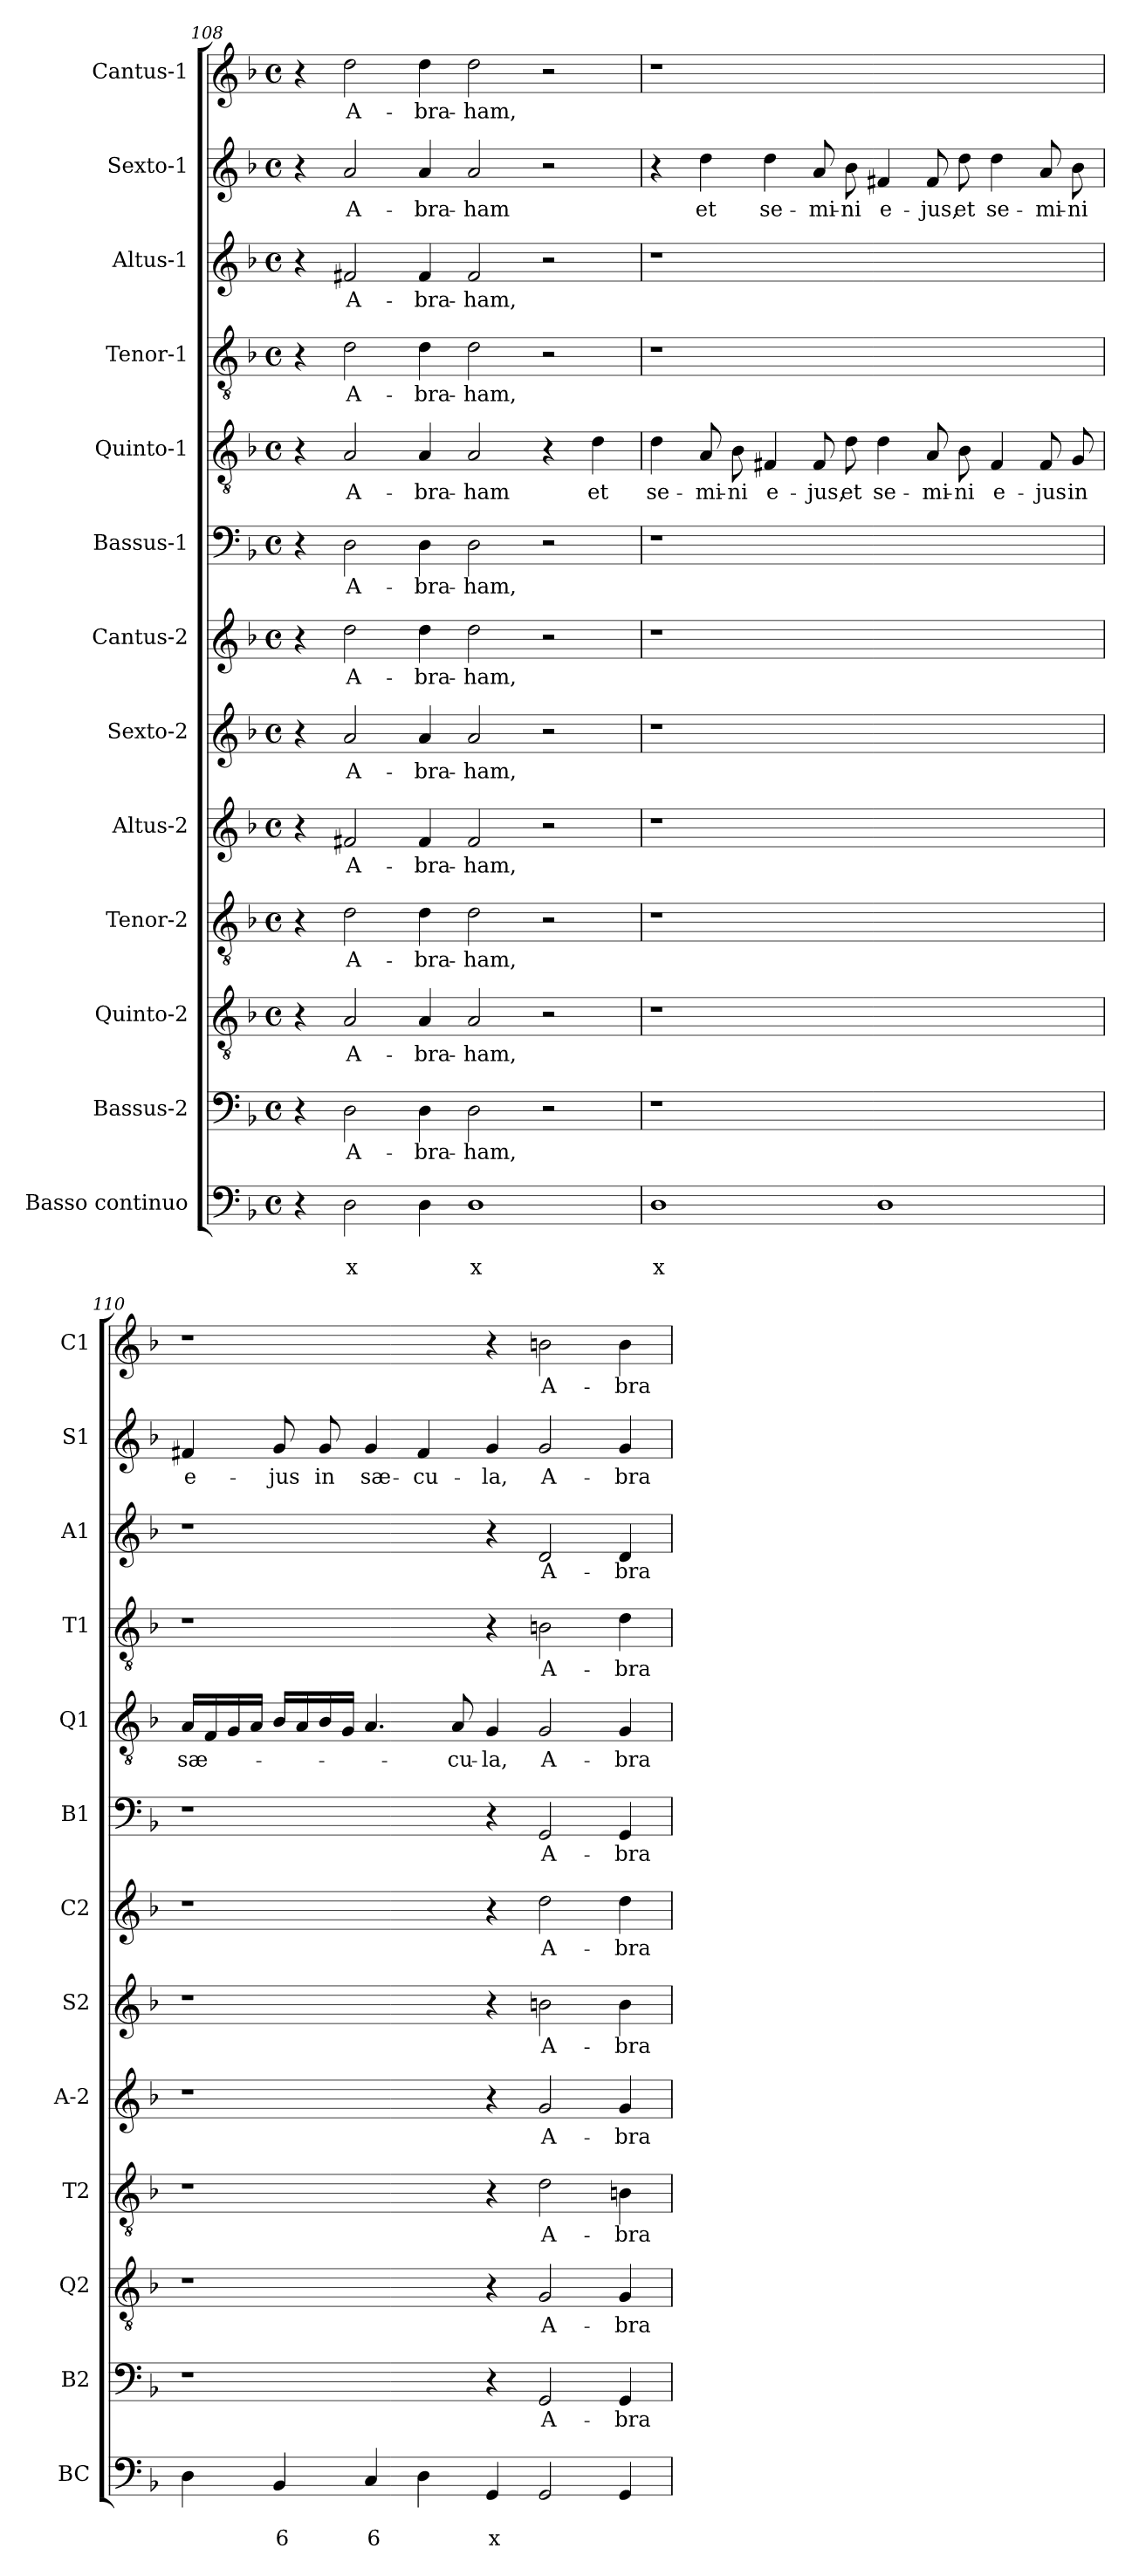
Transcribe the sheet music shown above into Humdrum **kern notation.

**kern	**text	**text	**kern	**text	**kern	**text	**kern	**text	**kern	**text	**kern	**text	**kern	**text	**kern	**text	**kern	**text	**kern	**text	**kern	**text	**kern	**text	**kern	**text
*part13	*part13	*part13	*part12	*part12	*part11	*part11	*part10	*part10	*part9	*part9	*part8	*part8	*part7	*part7	*part6	*part6	*part5	*part5	*part4	*part4	*part3	*part3	*part2	*part2	*part1	*part1
*staff13	*staff13	*staff13	*staff12	*staff12	*staff11	*staff11	*staff10	*staff10	*staff9	*staff9	*staff8	*staff8	*staff7	*staff7	*staff6	*staff6	*staff5	*staff5	*staff4	*staff4	*staff3	*staff3	*staff2	*staff2	*staff1	*staff1
*I"Basso continuo	*	*	*I"Bassus-2	*	*I"Quinto-2	*	*I"Tenor-2	*	*I"Altus-2	*	*I"Sexto-2	*	*I"Cantus-2	*	*I"Bassus-1	*	*I"Quinto-1	*	*I"Tenor-1	*	*I"Altus-1	*	*I"Sexto-1	*	*I"Cantus-1	*
*I'BC	*	*	*I'B2	*	*I'Q2	*	*I'T2	*	*I'A-2	*	*I'S2	*	*I'C2	*	*I'B1	*	*I'Q1	*	*I'T1	*	*I'A1	*	*I'S1	*	*I'C1	*
!!LO:PB:g=z
*clefF4	*	*	*clefF4	*	*clefGv2	*	*clefGv2	*	*clefG2	*	*clefG2	*	*clefG2	*	*clefF4	*	*clefGv2	*	*clefGv2	*	*clefG2	*	*clefG2	*	*clefG2	*
*k[b-]	*	*	*k[b-]	*	*k[b-]	*	*k[b-]	*	*k[b-]	*	*k[b-]	*	*k[b-]	*	*k[b-]	*	*k[b-]	*	*k[b-]	*	*k[b-]	*	*k[b-]	*	*k[b-]	*
*F:	*	*	*F:	*	*F:	*	*F:	*	*F:	*	*F:	*	*F:	*	*F:	*	*F:	*	*F:	*	*F:	*	*F:	*	*F:	*
*M4/4	*	*	*M4/4	*	*M4/4	*	*M4/4	*	*M4/4	*	*M4/4	*	*M4/4	*	*M4/4	*	*M4/4	*	*M4/4	*	*M4/4	*	*M4/4	*	*M4/4	*
*met(c)	*	*	*met(c)	*	*met(c)	*	*met(c)	*	*met(c)	*	*met(c)	*	*met(c)	*	*met(c)	*	*met(c)	*	*met(c)	*	*met(c)	*	*met(c)	*	*met(c)	*
=108	=108	=108	=108	=108	=108	=108	=108	=108	=108	=108	=108	=108	=108	=108	=108	=108	=108	=108	=108	=108	=108	=108	=108	=108	=108	=108
4r	.	.	4r	.	4r	.	4r	.	4r	.	4r	.	4r	.	4r	.	4r	.	4r	.	4r	.	4r	.	4r	.
!	!	!LO:LY:b	!	!LO:LY:b	!	!LO:LY:b	!	!LO:LY:b	!	!LO:LY:b	!	!LO:LY:b	!	!LO:LY:b	!	!LO:LY:b	!	!LO:LY:b	!	!LO:LY:b	!	!LO:LY:b	!	!LO:LY:b	!	!LO:LY:b
2D\	.	x	2D\	A-	2A/	A-	2d\	A-	2f#X/	A-	2a/	A-	2dd\	A-	2D\	A-	2A/	A-	2d\	A-	2f#X/	A-	2a/	A-	2dd\	A-
!	!	!	!	!LO:LY:b	!	!LO:LY:b	!	!LO:LY:b	!	!LO:LY:b	!	!LO:LY:b	!	!LO:LY:b	!	!LO:LY:b	!	!LO:LY:b	!	!LO:LY:b	!	!LO:LY:b	!	!LO:LY:b	!	!LO:LY:b
4D\	.	.	4D\	-bra-	4A/	-bra-	4d\	-bra-	4f#/	-bra-	4a/	-bra-	4dd\	-bra-	4D\	-bra-	4A/	-bra-	4d\	-bra-	4f#/	-bra-	4a/	-bra-	4dd\	-bra-
!	!	!LO:LY:b	!	!LO:LY:b	!	!LO:LY:b	!	!LO:LY:b	!	!LO:LY:b	!	!LO:LY:b	!	!LO:LY:b	!	!LO:LY:b	!	!LO:LY:b	!	!LO:LY:b	!	!LO:LY:b	!	!LO:LY:b	!	!LO:LY:b
1D	.	x	2D\	-ham,	2A/	-ham,	2d\	-ham,	2f#/	-ham,	2a/	-ham,	2dd\	-ham,	2D\	-ham,	2A/	-ham	2d\	-ham,	2f#/	-ham,	2a/	-ham	2dd\	-ham,
.	.	.	2r	.	2r	.	2r	.	2r	.	2r	.	2r	.	2r	.	4r	.	2r	.	2r	.	2r	.	2r	.
!	!	!	!	!	!	!	!	!	!	!	!	!	!	!	!	!	!	!LO:LY:b	!	!	!	!	!	!	!	!
.	.	.	.	.	.	.	.	.	.	.	.	.	.	.	.	.	4d\	et	.	.	.	.	.	.	.	.
=109	=109	=109	=109	=109	=109	=109	=109	=109	=109	=109	=109	=109	=109	=109	=109	=109	=109	=109	=109	=109	=109	=109	=109	=109	=109	=109
!	!	!LO:LY:b	!	!	!	!	!	!	!	!	!	!	!	!	!	!	!	!LO:LY:b	!	!	!	!	!	!	!	!
1D	.	x	1r	.	1r	.	1r	.	1r	.	1r	.	1r	.	1r	.	4d\	se-	1r	.	1r	.	4r	.	1r	.
!	!	!	!	!	!	!	!	!	!	!	!	!	!	!	!	!	!	!LO:LY:b	!	!	!	!	!	!LO:LY:b	!	!
.	.	.	.	.	.	.	.	.	.	.	.	.	.	.	.	.	8A/	-mi-	.	.	.	.	4dd\	et	.	.
!	!	!	!	!	!	!	!	!	!	!	!	!	!	!	!	!	!	!LO:LY:b	!	!	!	!	!	!	!	!
.	.	.	.	.	.	.	.	.	.	.	.	.	.	.	.	.	8B-\	-ni	.	.	.	.	.	.	.	.
!	!	!	!	!	!	!	!	!	!	!	!	!	!	!	!	!	!	!LO:LY:b	!	!	!	!	!	!LO:LY:b	!	!
.	.	.	.	.	.	.	.	.	.	.	.	.	.	.	.	.	4F#X/	e-	.	.	.	.	4dd\	se-	.	.
!	!	!	!	!	!	!	!	!	!	!	!	!	!	!	!	!	!	!LO:LY:b	!	!	!	!	!	!LO:LY:b	!	!
.	.	.	.	.	.	.	.	.	.	.	.	.	.	.	.	.	8F#/	-jus,	.	.	.	.	8a/	-mi-	.	.
!	!	!	!	!	!	!	!	!	!	!	!	!	!	!	!	!	!	!LO:LY:b	!	!	!	!	!	!LO:LY:b	!	!
.	.	.	.	.	.	.	.	.	.	.	.	.	.	.	.	.	8d\	et	.	.	.	.	8b-\	-ni	.	.
!	!	!	!	!	!	!	!	!	!	!	!	!	!	!	!	!	!	!LO:LY:b	!	!	!	!	!	!LO:LY:b	!	!
1D	.	.	1ryy	.	1ryy	.	1ryy	.	1ryy	.	1ryy	.	1ryy	.	1ryy	.	4d\	se-	1ryy	.	1ryy	.	4f#X/	e-	1ryy	.
!	!	!	!	!	!	!	!	!	!	!	!	!	!	!	!	!	!	!LO:LY:b	!	!	!	!	!	!LO:LY:b	!	!
.	.	.	.	.	.	.	.	.	.	.	.	.	.	.	.	.	8A/	-mi-	.	.	.	.	8f#/	-jus,	.	.
!	!	!	!	!	!	!	!	!	!	!	!	!	!	!	!	!	!	!LO:LY:b	!	!	!	!	!	!LO:LY:b	!	!
.	.	.	.	.	.	.	.	.	.	.	.	.	.	.	.	.	8B-\	-ni	.	.	.	.	8dd\	et	.	.
!	!	!	!	!	!	!	!	!	!	!	!	!	!	!	!	!	!	!LO:LY:b	!	!	!	!	!	!LO:LY:b	!	!
.	.	.	.	.	.	.	.	.	.	.	.	.	.	.	.	.	4F#/	e-	.	.	.	.	4dd\	se-	.	.
!	!	!	!	!	!	!	!	!	!	!	!	!	!	!	!	!	!	!LO:LY:b	!	!	!	!	!	!LO:LY:b	!	!
.	.	.	.	.	.	.	.	.	.	.	.	.	.	.	.	.	8F#/	-jus	.	.	.	.	8a/	-mi-	.	.
!	!	!	!	!	!	!	!	!	!	!	!	!	!	!	!	!	!	!LO:LY:b	!	!	!	!	!	!LO:LY:b	!	!
.	.	.	.	.	.	.	.	.	.	.	.	.	.	.	.	.	8G/	in	.	.	.	.	8b-\	-ni	.	.
=110	=110	=110	=110	=110	=110	=110	=110	=110	=110	=110	=110	=110	=110	=110	=110	=110	=110	=110	=110	=110	=110	=110	=110	=110	=110	=110
!	!	!	!	!	!	!	!	!	!	!	!	!	!	!	!	!	!	!LO:LY:b	!	!	!	!	!	!LO:LY:b	!	!
4D\	.	.	1r	.	1r	.	1r	.	1r	.	1r	.	1r	.	1r	.	16A/LL	sæ-	1r	.	1r	.	4f#X/	e-	1r	.
.	.	.	.	.	.	.	.	.	.	.	.	.	.	.	.	.	16F/	.	.	.	.	.	.	.	.	.
.	.	.	.	.	.	.	.	.	.	.	.	.	.	.	.	.	16G/	.	.	.	.	.	.	.	.	.
.	.	.	.	.	.	.	.	.	.	.	.	.	.	.	.	.	16A/JJ	.	.	.	.	.	.	.	.	.
!	!	!LO:LY:b	!	!	!	!	!	!	!	!	!	!	!	!	!	!	!	!	!	!	!	!	!	!LO:LY:b	!	!
4BB-/	.	6	.	.	.	.	.	.	.	.	.	.	.	.	.	.	16B-/LL	.	.	.	.	.	8g/	-jus	.	.
.	.	.	.	.	.	.	.	.	.	.	.	.	.	.	.	.	16A/	.	.	.	.	.	.	.	.	.
!	!	!	!	!	!	!	!	!	!	!	!	!	!	!	!	!	!	!	!	!	!	!	!	!LO:LY:b	!	!
.	.	.	.	.	.	.	.	.	.	.	.	.	.	.	.	.	16B-/	.	.	.	.	.	8g/	in	.	.
.	.	.	.	.	.	.	.	.	.	.	.	.	.	.	.	.	16G/JJ	.	.	.	.	.	.	.	.	.
!	!	!LO:LY:b	!	!	!	!	!	!	!	!	!	!	!	!	!	!	!	!	!	!	!	!	!	!LO:LY:b	!	!
4C/	.	6	.	.	.	.	.	.	.	.	.	.	.	.	.	.	4.A/	.	.	.	.	.	4g/	sæ-	.	.
!	!	!	!	!	!	!	!	!	!	!	!	!	!	!	!	!	!	!	!	!	!	!	!	!LO:LY:b	!	!
4D\	.	.	.	.	.	.	.	.	.	.	.	.	.	.	.	.	.	.	.	.	.	.	4f#/	-cu-	.	.
!	!	!	!	!	!	!	!	!	!	!	!	!	!	!	!	!	!	!LO:LY:b	!	!	!	!	!	!	!	!
.	.	.	.	.	.	.	.	.	.	.	.	.	.	.	.	.	8A/	-cu-	.	.	.	.	.	.	.	.
!	!	!LO:LY:b	!	!	!	!	!	!	!	!	!	!	!	!	!	!	!	!LO:LY:b	!	!	!	!	!	!LO:LY:b	!	!
4GG/	.	x	4r	.	4r	.	4r	.	4r	.	4r	.	4r	.	4r	.	4G/	-la,	4r	.	4r	.	4g/	-la,	4r	.
!	!	!	!	!LO:LY:b	!	!LO:LY:b	!	!LO:LY:b	!	!LO:LY:b	!	!LO:LY:b	!	!LO:LY:b	!	!LO:LY:b	!	!LO:LY:b	!	!LO:LY:b	!	!LO:LY:b	!	!LO:LY:b	!	!LO:LY:b
2GG/	.	.	2GG/	A-	2G/	A-	2d\	A-	2g/	A-	2bn\	A-	2dd\	A-	2GG/	A-	2G/	A-	2Bn\	A-	2d/	A-	2g/	A-	2bn\	A-
!	!	!	!	!LO:LY:b	!	!LO:LY:b	!	!LO:LY:b	!	!LO:LY:b	!	!LO:LY:b	!	!LO:LY:b	!	!LO:LY:b	!	!LO:LY:b	!	!LO:LY:b	!	!LO:LY:b	!	!LO:LY:b	!	!LO:LY:b
4GG/	.	.	4GG/	-bra-	4G/	-bra-	4Bn\	-bra-	4g/	-bra-	4b\	-bra-	4dd\	-bra-	4GG/	-bra-	4G/	-bra-	4d\	-bra-	4d/	-bra-	4g/	-bra-	4b\	-bra-
=	=	=	=	=	=	=	=	=	=	=	=	=	=	=	=	=	=	=	=	=	=	=	=	=	=	=
*-	*-	*-	*-	*-	*-	*-	*-	*-	*-	*-	*-	*-	*-	*-	*-	*-	*-	*-	*-	*-	*-	*-	*-	*-	*-	*-
